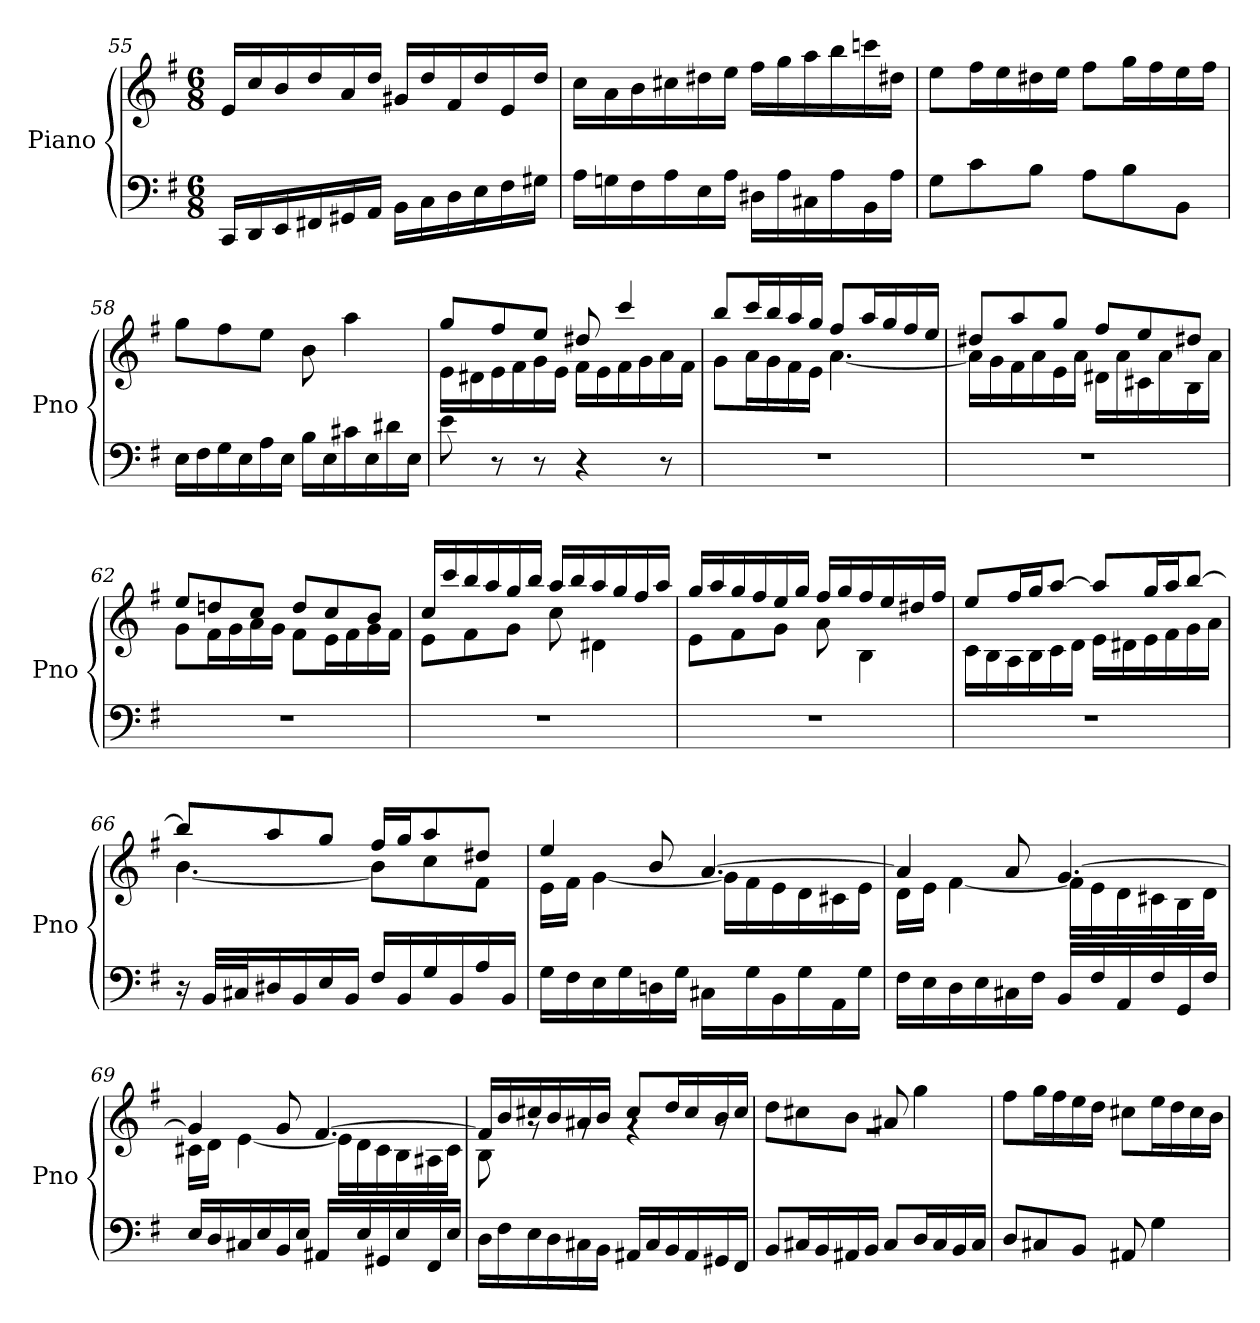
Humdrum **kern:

**kern	**kern
*part1	*part1
*staff2	*staff1
*I"Piano	*
*I'Pno	*
*clefF4	*clefG2
*k[f#]	*k[f#]
*M6/8	*M6/8
=55	=55
16CC/LL	16e/LL
16DD/	16cc/
16EE/	16b/
16FF#X/	16dd/
16GG#X/	16a/
16AA/JJ	16dd/JJ
16BB\LL	16g#X/LL
16C\	16dd/
16D\	16f#/
16E\	16dd/
16F#\	16e/
16G#X\JJ	16dd/JJ
!!LO:LB:g=z
=56	=56
16A\LL	16cc\LL
16Gn\	16a\
16F#\	16b\
16A\	16cc#X\
16E\	16dd#X\
16A\JJ	16ee\JJ
16D#X\LL	16ff#\LL
16A\	16gg\
16C#X\	16aa\
16A\	16bb\
16BB\	16cccn\
16A\JJ	16dd#X\JJ
=57	=57
8G\L	8ee\L
8c\	16ff#\L
.	16ee\
8B\J	16dd#X\
.	16ee\JJ
8A\L	8ff#\L
8B\	16gg\L
.	16ff#\
8BB\J	16ee\
.	16ff#\JJ
=58	=58
16E\LL	8gg\L
16F#\	.
16G\	8ff#\
16E\	.
16A\	8ee\J
16E\JJ	.
16B\LL	8b\
16E\	.
16c#X\	4aa\
16E\	.
16d#X\	.
16E\JJ	.
!!LO:PB:g=z
=59	=59
*	*^
8e\	8gg/L	16e\LL
.	.	16d#X\
8r	8ff#/	16e\
.	.	16f#\
8r	8ee/J	16g\
.	.	16e\JJ
4r	8dd#X/	16f#\LL
.	.	16e\
.	4ccc/	16f#\
.	.	16g\
8r	.	16a\
.	.	16f#\JJ
=60	=60	=60
2.r	8bb/L	8g\L
.	16ccc/L	16a\L
.	16bb/	16g\
.	16aa/	16f#\
.	16gg/JJ	16e\JJ
.	8ff#/L	[4.a\
.	16aa/L	.
.	16gg/	.
.	16ff#/	.
.	16ee/JJ	.
=61	=61	=61
2.r	8dd#X/L	16a\LL]
.	.	16g\
.	8aa/	16f#\
.	.	16a\
.	8gg/J	16e\
.	.	16a\JJ
.	8ff#/L	16d#X\LL
.	.	16a\
.	8ee/	16c#X\
.	.	16a\
.	8dd#X/J	16B\
.	.	16a\JJ
!!LO:LB:g=z	!!
=62	=62	=62
2.r	8ee/L	8g\L
.	8ddn/	16f#\L
.	.	16g\
.	8cc/J	16a\
.	.	16g\JJ
.	8dd/L	8f#\L
.	8cc/	16e\L
.	.	16f#\
.	8b/J	16g\
.	.	16f#\JJ
=63	=63	=63
2.r	16cc/LL	8e\L
.	16ccc/	.
.	16bb/	8f#\
.	16aa/	.
.	16gg/	8g\J
.	16bb/JJ	.
.	16aa/LL	8cc\
.	16bb/	.
.	16aa/	4d#X\
.	16gg/	.
.	16ff#/	.
.	16aa/JJ	.
=64	=64	=64
2.r	16gg/LL	8e\L
.	16aa/	.
.	16gg/	8f#\
.	16ff#/	.
.	16ee/	8g\J
.	16gg/JJ	.
.	16ff#/LL	8a\
.	16gg/	.
.	16ff#/	4B\
.	16ee/	.
.	16dd#X/	.
.	16ff#/JJ	.
!!LO:LB:g=z	!!
=65	=65	=65
2.r	8ee/L	16c\LL
.	.	16B\
.	16ff#/L	16A\
.	16gg/J	16B\
.	[8aa/J	16c\
.	.	16d\JJ
.	8aa/L]	16e\LL
.	.	16d#X\
.	16gg/L	16e\
.	16aa/J	16f#\
.	[8bb/J	16g\
.	.	16a\JJ
=66	=66	=66
16r	8bb/L]	[4.b\
32BB/LLL	.	.
32C#X/J	.	.
16D#X/	8aa/	.
16BB/	.	.
16E/	8gg/J	.
16BB/JJ	.	.
16F#/LL	16ff#/LL	8b\L]
16BB/	16gg/J	.
16G/	8aa/	8cc\
16BB/	.	.
16A/	8dd#X/J	8f#\J
16BB/JJ	.	.
=67	=67	=67
16G\LL	4ee/	16e\LL
16F#\	.	16f#\JJ
16E\	.	[4g\
16G\	.	.
16Dn\	8b/	.
16G\JJ	.	.
16C#X\LL	[4.a/	16g\LL]
16G\	.	16f#\
16BB\	.	16e\
16G\	.	16d\
16AA\	.	16c#X\
16G\JJ	.	16e\JJ
!!LO:LB:g=z	!!
=68	=68	=68
16F#\LL	4a/]	16d\LL
16E\	.	16e\JJ
16D\	.	[4f#\
16E\	.	.
16C#X\	8a/	.
16F#\JJ	.	.
16BB/LL	[4.g/	16f#\LL]
16F#/	.	16e\
16AA/	.	16d\
16F#/	.	16c#X\
16GG/	.	16B\
16F#/JJ	.	16d\JJ
=69	=69	=69
16E/LL	4g/]	16c#X\LL
16D/	.	16d\JJ
16C#X/	.	[4e\
16E/	.	.
16BB/	8g/	.
16E/JJ	.	.
16AA#X/LL	[4.f#/	16e\LL]
16E/	.	16d\
16GG#X/	.	16c#\
16E/	.	16B\
16FF#/	.	16A#X\
16E/JJ	.	16c#\JJ
=70	=70	=70
16D\LL	16f#/LL]	8B\
16F#\	16b/	.
16E\	16cc#X/	8rg
16D\	16b/	.
16C#X\	16a#X/	8rg
16BB\JJ	16b/JJ	.
16AA#X/LL	8cc#/L	4rg
16C#/	.	.
16BB/	16dd/L	.
16AA#/	16cc#/	.
16GG#X/	16b/	8rg
16FF#/JJ	16cc#/JJ	.
!!LO:PB:g=z	!!
=71	=71	=71
8BB/L	8dd\L	2.rg
16C#X/L	8cc#X\	.
16BB/	.	.
16AA#X/	8b\J	.
16BB/JJ	.	.
8C#/L	8a#X/	.
16D/L	4gg\	.
16C#/	.	.
16BB/	.	.
16C#/JJ	.	.
*	*v	*v
=72	=72
8D/L	8ff#\L
8C#X/	16gg\L
.	16ff#\
8BB/J	16ee\
.	16dd\JJ
8AA#X/	8cc#X\L
4G\	16ee\L
.	16dd\
.	16cc#\
.	16b\JJ
=	=
*-	*-
